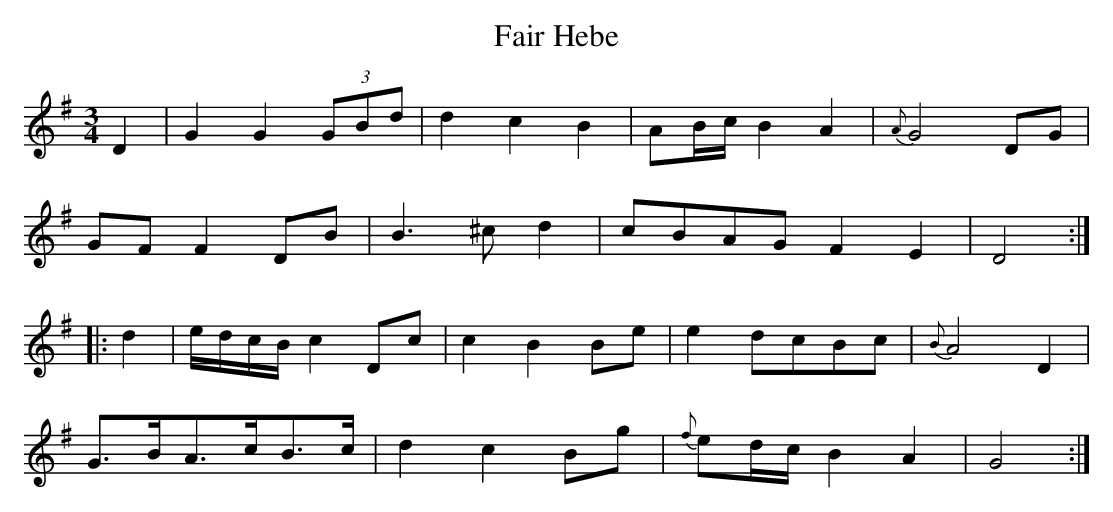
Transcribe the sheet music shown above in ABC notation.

X:1
T:Fair Hebe
M:3/4
L:1/8
K:G
D2|G2G2 (3GBd|d2c2B2|AB/c/ B2A2|{A}G4 DG|
GF F2 DB|B3^c d2|cBAG F2E2|D4:|
|:d2|e/d/c/B/ c2 Dc|c2B2 Be|e2 dcBc|{B}A4 D2|
G>BA>cB>c|d2c2 Bg|{f}ed/c/ B2A2|G4:|]
